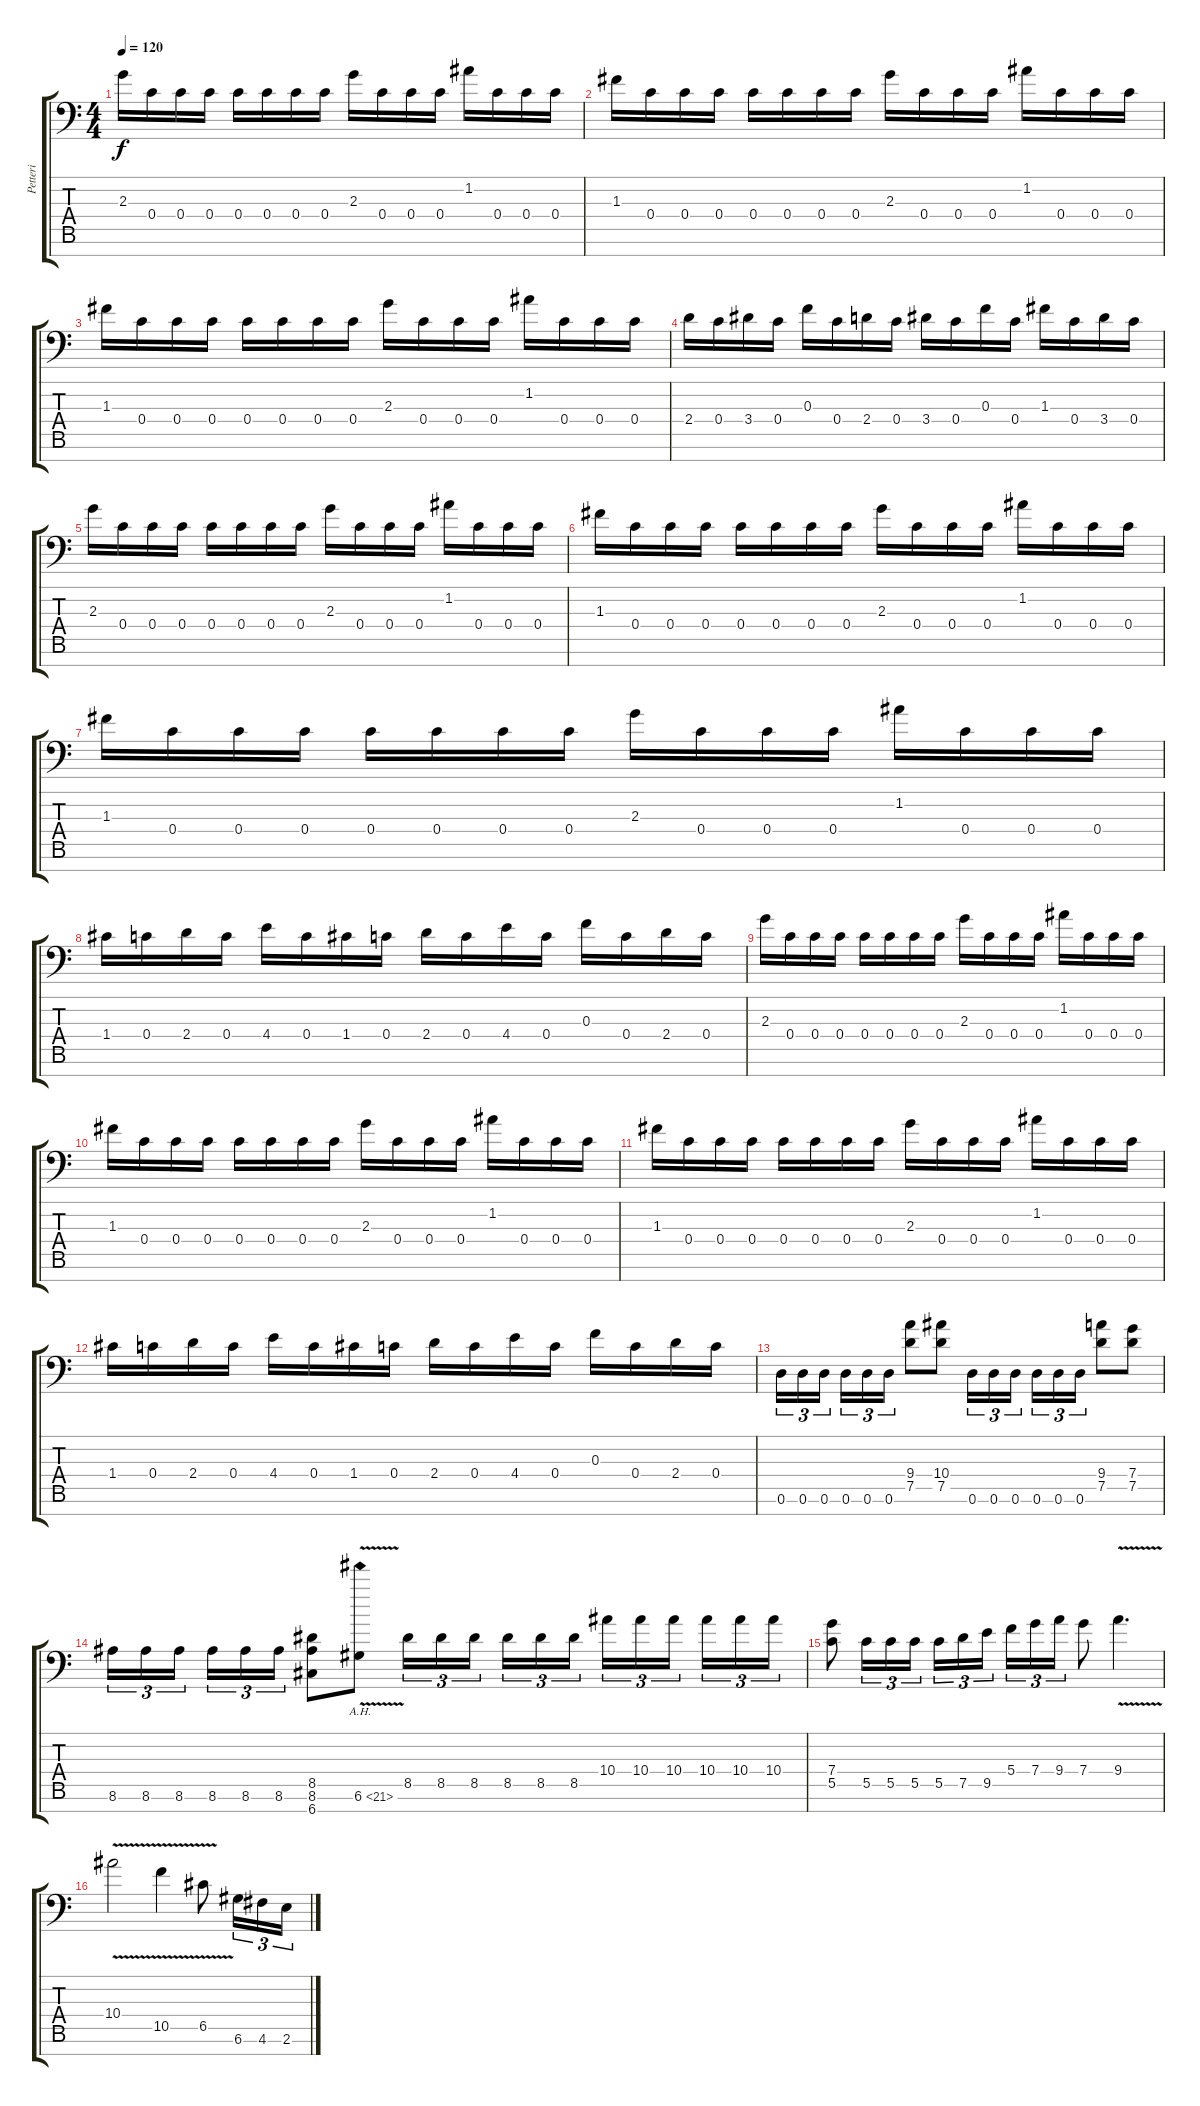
\track ("Petteri" "Petteri") {instrument distortionguitar}
\staff {score tabs}
\tuning (D4 A3 F3 C3 G2 D2 G1) {hide}
\ts (4 4)
\tempo 120
\clef f4
\ks c
2.3.16{dy f} 0.4.16 0.4.16 0.4.16 0.4.16 0.4.16 0.4.16 0.4.16 2.3.16 0.4.16 0.4.16 0.4.16 1.2.16 0.4.16 0.4.16 0.4.16 |
1.3.16 0.4.16 0.4.16 0.4.16 0.4.16 0.4.16 0.4.16 0.4.16 2.3.16 0.4.16 0.4.16 0.4.16 1.2.16 0.4.16 0.4.16 0.4.16 |
1.3.16 0.4.16 0.4.16 0.4.16 0.4.16 0.4.16 0.4.16 0.4.16 2.3.16 0.4.16 0.4.16 0.4.16 1.2.16 0.4.16 0.4.16 0.4.16 |
2.4.16 0.4.16 3.4.16 0.4.16 0.3.16 0.4.16 2.4.16 0.4.16 3.4.16 0.4.16 0.3.16 0.4.16 1.3.16 0.4.16 3.4.16 0.4.16 |
2.3.16 0.4.16 0.4.16 0.4.16 0.4.16 0.4.16 0.4.16 0.4.16 2.3.16 0.4.16 0.4.16 0.4.16 1.2.16 0.4.16 0.4.16 0.4.16 |
1.3.16 0.4.16 0.4.16 0.4.16 0.4.16 0.4.16 0.4.16 0.4.16 2.3.16 0.4.16 0.4.16 0.4.16 1.2.16 0.4.16 0.4.16 0.4.16 |
1.3.16 0.4.16 0.4.16 0.4.16 0.4.16 0.4.16 0.4.16 0.4.16 2.3.16 0.4.16 0.4.16 0.4.16 1.2.16 0.4.16 0.4.16 0.4.16 |
1.4.16 0.4.16 2.4.16 0.4.16 4.4.16 0.4.16 1.4.16 0.4.16 2.4.16 0.4.16 4.4.16 0.4.16 0.3.16 0.4.16 2.4.16 0.4.16 |
2.3.16 0.4.16 0.4.16 0.4.16 0.4.16 0.4.16 0.4.16 0.4.16 2.3.16 0.4.16 0.4.16 0.4.16 1.2.16 0.4.16 0.4.16 0.4.16 |
1.3.16 0.4.16 0.4.16 0.4.16 0.4.16 0.4.16 0.4.16 0.4.16 2.3.16 0.4.16 0.4.16 0.4.16 1.2.16 0.4.16 0.4.16 0.4.16 |
1.3.16 0.4.16 0.4.16 0.4.16 0.4.16 0.4.16 0.4.16 0.4.16 2.3.16 0.4.16 0.4.16 0.4.16 1.2.16 0.4.16 0.4.16 0.4.16 |
1.4.16 0.4.16 2.4.16 0.4.16 4.4.16 0.4.16 1.4.16 0.4.16 2.4.16 0.4.16 4.4.16 0.4.16 0.3.16 0.4.16 2.4.16 0.4.16 |
0.6.16{tu (3 2)} 0.6.16{tu (3 2)} 0.6.16{tu (3 2) beam splitsecondary} 0.6.16{tu (3 2)} 0.6.16{tu (3 2)} 0.6.16{tu (3 2)} (9.4 7.5).8 (10.4 7.5).8 0.6.16{tu (3 2)} 0.6.16{tu (3 2)} 0.6.16{tu (3 2) beam splitsecondary} 0.6.16{tu (3 2)} 0.6.16{tu (3 2)} 0.6.16{tu (3 2)} (9.4 7.5).8 (7.4 7.5).8 |
8.6.16{tu (3 2)} 8.6.16{tu (3 2)} 8.6.16{tu (3 2) beam splitsecondary} 8.6.16{tu (3 2)} 8.6.16{tu (3 2)} 8.6.16{tu (3 2)} (8.5 8.6 6.7).8 6.6{ah 15 v}.8 8.5.16{tu (3 2)} 8.5.16{tu (3 2)} 8.5.16{tu (3 2) beam splitsecondary} 8.5.16{tu (3 2)} 8.5.16{tu (3 2)} 8.5.16{tu (3 2)} 10.4.16{tu (3 2)} 10.4.16{tu (3 2)} 10.4.16{tu (3 2) beam splitsecondary} 10.4.16{tu (3 2)} 10.4.16{tu (3 2)} 10.4.16{tu (3 2)} |
(7.4 5.5).8 5.5.16{tu (3 2)} 5.5.16{tu (3 2)} 5.5.16{tu (3 2)} 5.5.16{tu (3 2)} 7.5.16{tu (3 2)} 9.5.16{tu (3 2) beam splitsecondary} 5.4.16{tu (3 2)} 7.4.16{tu (3 2)} 9.4.16{tu (3 2)} 7.4.8 9.4{v}.4{d} |
10.4{v}.2 10.5{v}.4 6.5{v}.8 6.6.16{tu (3 2)} 4.6.16{tu (3 2)} 2.6.16{tu (3 2)}
